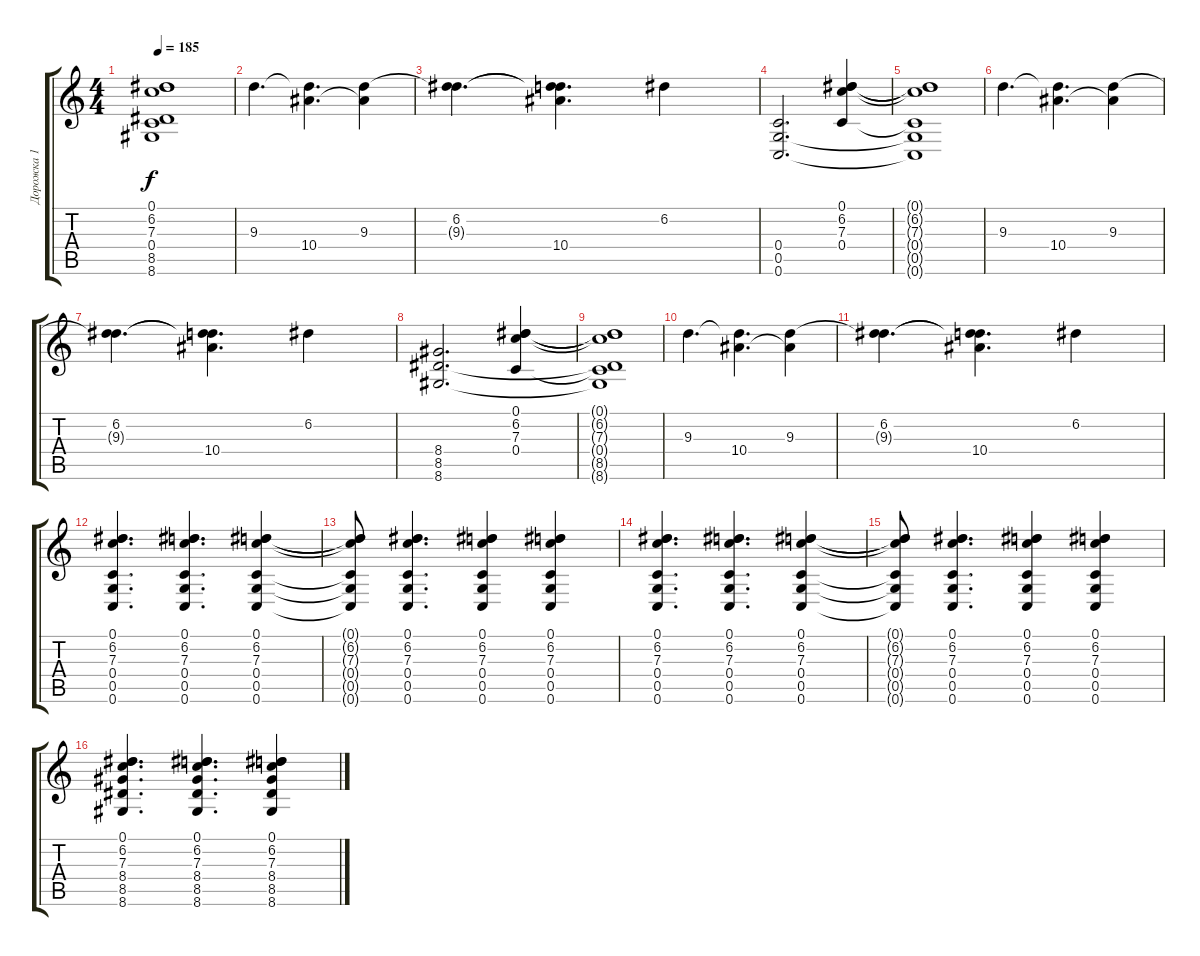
\track ("Дорожка 1" "Дорожка 1") {instrument distortionguitar}
\staff {score tabs}
\tuning (D4 A3 F3 C3 G2 C2) {hide}
\ts (4 4)
\tempo 185
\clef g2
\ks c
(0.1{t} 6.2{t} 7.3{t} 0.4{t} 8.5{t} 8.6{t}).1{dy f} |
9.3.4{d} (9.3{t} 10.4).4{d} (9.3 10.4{t}).4 |
(6.2 9.3{t}).4{d} (6.2{t} 9.3{t} 10.4).4{d} 6.2.4 |
(0.4 0.5 0.6).2{d} (0.1 6.2 7.3 0.4).4 |
(0.1{t} 6.2{t} 7.3{t} 0.4{t} 0.5{t} 0.6{t}).1 |
9.3.4{d} (9.3{t} 10.4).4{d} (9.3 10.4{t}).4 |
(6.2 9.3{t}).4{d} (6.2{t} 9.3{t} 10.4).4{d} 6.2.4 |
(8.4 8.5 8.6).2{d} (0.1 6.2 7.3 0.4).4 |
(0.1{t} 6.2{t} 7.3{t} 0.4{t} 8.5{t} 8.6{t}).1 |
9.3.4{d} (9.3{t} 10.4).4{d} (9.3 10.4{t}).4 |
(6.2 9.3{t}).4{d} (6.2{t} 9.3{t} 10.4).4{d} 6.2.4 |
(0.1 6.2 7.3 0.4 0.5 0.6).4{d} (0.1 6.2 7.3 0.4 0.5 0.6).4{d} (0.1 6.2 7.3 0.4 0.5 0.6).4 |
(0.1{t} 6.2{t} 7.3{t} 0.4{t} 0.5{t} 0.6{t}).8 (0.1 6.2 7.3 0.4 0.5 0.6).4{d} (0.1 6.2 7.3 0.4 0.5 0.6).4 (0.1 6.2 7.3 0.4 0.5 0.6).4 |
(0.1 6.2 7.3 0.4 0.5 0.6).4{d} (0.1 6.2 7.3 0.4 0.5 0.6).4{d} (0.1 6.2 7.3 0.4 0.5 0.6).4 |
(0.1{t} 6.2{t} 7.3{t} 0.4{t} 0.5{t} 0.6{t}).8 (0.1 6.2 7.3 0.4 0.5 0.6).4{d} (0.1 6.2 7.3 0.4 0.5 0.6).4 (0.1 6.2 7.3 0.4 0.5 0.6).4 |
(0.1 6.2 7.3 8.4 8.5 8.6).4{d} (0.1 6.2 7.3 8.4 8.5 8.6).4{d} (0.1 6.2 7.3 8.4 8.5 8.6).4
